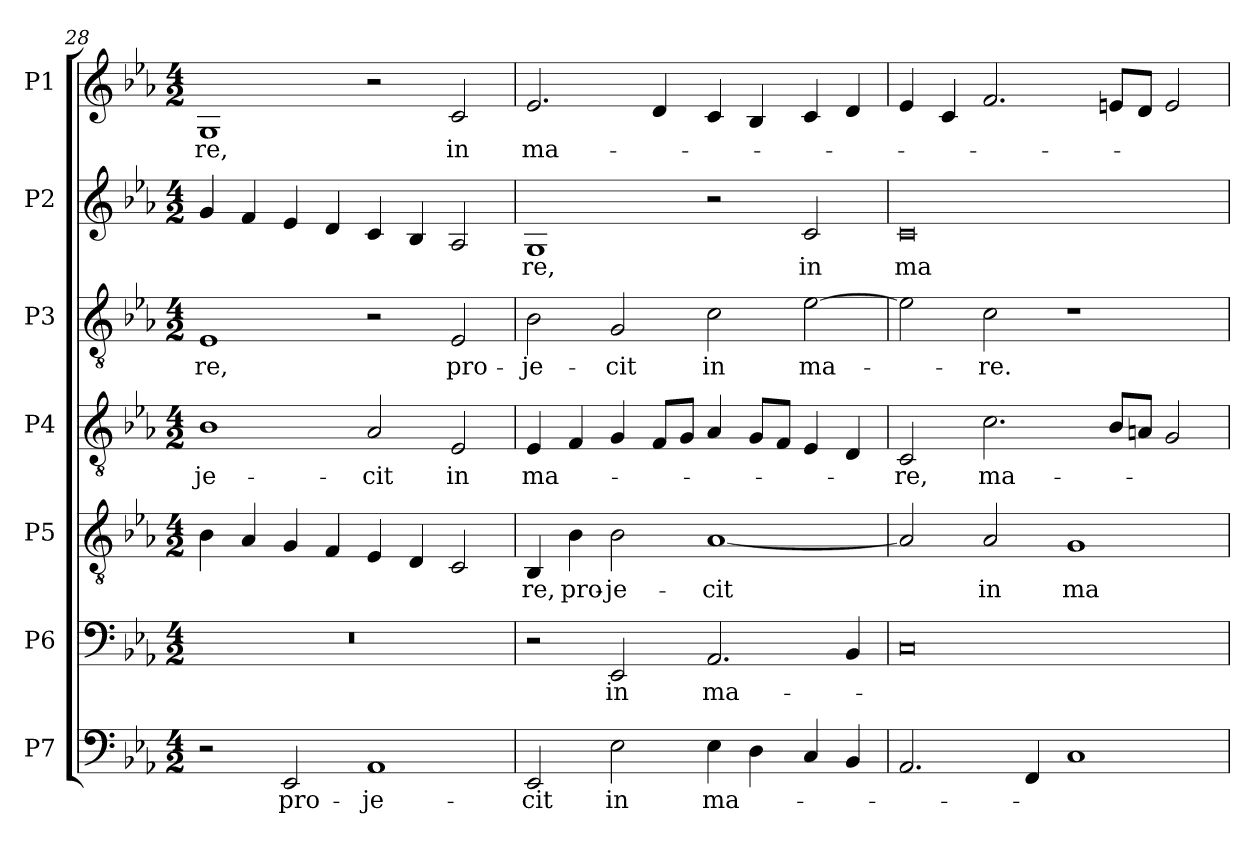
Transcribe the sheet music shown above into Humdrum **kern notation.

**kern	**text	**kern	**text	**kern	**text	**kern	**text	**kern	**text	**kern	**text	**kern	**text
*part7	*part7	*part6	*part6	*part5	*part5	*part4	*part4	*part3	*part3	*part2	*part2	*part1	*part1
*staff7	*staff7	*staff6	*staff6	*staff5	*staff5	*staff4	*staff4	*staff3	*staff3	*staff2	*staff2	*staff1	*staff1
*I"P7	*	*I"P6	*	*I"P5	*	*I"P4	*	*I"P3	*	*I"P2	*	*I"P1	*
!!LO:PB:g=z
*clefF4	*	*clefF4	*	*clefGv2	*	*clefGv2	*	*clefGv2	*	*clefG2	*	*clefG2	*
*k[b-e-a-]	*	*k[b-e-a-]	*	*k[b-e-a-]	*	*k[b-e-a-]	*	*k[b-e-a-]	*	*k[b-e-a-]	*	*k[b-e-a-]	*
*E-:	*	*E-:	*	*E-:	*	*E-:	*	*E-:	*	*E-:	*	*E-:	*
*M4/2	*	*M4/2	*	*M4/2	*	*M4/2	*	*M4/2	*	*M4/2	*	*M4/2	*
=28	=28	=28	=28	=28	=28	=28	=28	=28	=28	=28	=28	=28	=28
!	!	!LO:N:vis=1	!	!	!	!	!	!	!	!	!	!	!
!	!	!	!	!	!	!	!LO:LY:b:color=#000000	!	!	!	!	!	!
!	!	!	!	!	!	!	!	!	!LO:LY:b:color=#000000	!	!	!	!
!	!	!	!	!	!	!	!	!	!	!	!	!	!LO:LY:b:color=#000000
2r	.	0r	.	4B-i\	.	1B-i	-je-	1E-i	-re,	4gi/	.	1Gi	-re,
.	.	.	.	4A-i/	.	.	.	.	.	4fi/	.	.	.
!	!LO:LY:b:color=#000000	!	!	!	!	!	!	!	!	!	!	!	!
2EE-i/	pro-	.	.	4Gi/	.	.	.	.	.	4e-i/	.	.	.
.	.	.	.	4Fi/	.	.	.	.	.	4di/	.	.	.
!	!LO:LY:b:color=#000000	!	!	!	!	!	!	!	!	!	!	!	!
!	!	!	!	!	!	!	!LO:LY:b:color=#000000	!	!	!	!	!	!
1AA-i	-je-	.	.	4E-i/	.	2A-i/	-cit	2r	.	4ci/	.	2r	.
.	.	.	.	4Di/	.	.	.	.	.	4B-i/	.	.	.
!	!	!	!	!	!	!	!LO:LY:b:color=#000000	!	!	!	!	!	!
!	!	!	!	!	!	!	!	!	!LO:LY:b:color=#000000	!	!	!	!
!	!	!	!	!	!	!	!	!	!	!	!	!	!LO:LY:b:color=#000000
.	.	.	.	2Ci/	.	2E-i/	in	2E-i/	pro-	2A-i/	.	2ci/	in
=29	=29	=29	=29	=29	=29	=29	=29	=29	=29	=29	=29	=29	=29
!	!LO:LY:b:color=#000000	!	!	!	!	!	!	!	!	!	!	!	!
!	!	!	!	!	!LO:LY:b:color=#000000	!	!	!	!	!	!	!	!
!	!	!	!	!	!	!	!LO:LY:b:color=#000000	!	!	!	!	!	!
!	!	!	!	!	!	!	!	!	!LO:LY:b:color=#000000	!	!	!	!
!	!	!	!	!	!	!	!	!	!	!	!LO:LY:b:color=#000000	!	!
!	!	!	!	!	!	!	!	!	!	!	!	!	!LO:LY:b:color=#000000
2EE-i/	-cit	2r	.	4BB-i/	-re,	4E-i/	ma-	2B-i\	-je-	1Gi	-re,	2.e-i/	ma-
!	!	!	!	!	!LO:LY:b:color=#000000	!	!	!	!	!	!	!	!
.	.	.	.	4B-i\	pro-	4Fi/	.	.	.	.	.	.	.
!	!LO:LY:b:color=#000000	!	!	!	!	!	!	!	!	!	!	!	!
!	!	!	!LO:LY:b:color=#000000	!	!	!	!	!	!	!	!	!	!
!	!	!	!	!	!LO:LY:b:color=#000000	!	!	!	!	!	!	!	!
!	!	!	!	!	!	!	!	!	!LO:LY:b:color=#000000	!	!	!	!
2E-i\	in	2EE-i/	in	2B-i\	-je-	4Gi/	.	2Gi/	-cit	.	.	.	.
.	.	.	.	.	.	8Fi/L	.	.	.	.	.	4di/	.
.	.	.	.	.	.	8Gi/J	.	.	.	.	.	.	.
!	!LO:LY:b:color=#000000	!	!	!	!	!	!	!	!	!	!	!	!
!	!	!	!LO:LY:b:color=#000000	!	!	!	!	!	!	!	!	!	!
!	!	!	!	!	!LO:LY:b:color=#000000	!	!	!	!	!	!	!	!
!	!	!	!	!	!	!	!	!	!LO:LY:b:color=#000000	!	!	!	!
4E-i\	ma-	2.AA-i/	ma-	[<1A-i	-cit	4A-i/	.	2ci\	in	2r	.	4ci/	.
4Di\	.	.	.	.	.	8Gi/L	.	.	.	.	.	4B-i/	.
.	.	.	.	.	.	8Fi/J	.	.	.	.	.	.	.
!	!	!	!	!	!	!	!	!	!LO:LY:b:color=#000000	!	!	!	!
!	!	!	!	!	!	!	!	!	!	!	!LO:LY:b:color=#000000	!	!
4Ci/	.	.	.	.	.	4E-i/	.	[>2e-i\	ma-	2ci/	in	4ci/	.
4BB-i/	.	4BB-i/	.	.	.	4Di/	.	.	.	.	.	4di/	.
=30	=30	=30	=30	=30	=30	=30	=30	=30	=30	=30	=30	=30	=30
!	!	!	!	!	!	!	!LO:LY:b:color=#000000	!	!	!	!	!	!
!	!	!	!	!	!	!	!	!	!	!	!LO:LY:b:color=#000000	!	!
2.AA-i/	.	0Ci	.	2A-i/]	.	2Ci/	-re,	2e-i\]	.	0ci	ma-	4e-i/	.
.	.	.	.	.	.	.	.	.	.	.	.	4ci/	.
!	!	!	!	!	!LO:LY:b:color=#000000	!	!	!	!	!	!	!	!
!	!	!	!	!	!	!	!LO:LY:b:color=#000000	!	!	!	!	!	!
!	!	!	!	!	!	!	!	!	!LO:LY:b:color=#000000	!	!	!	!
.	.	.	.	2A-i/	in	2.ci\	ma-	2ci\	-re.	.	.	2.fi/	.
4FFi/	.	.	.	.	.	.	.	.	.	.	.	.	.
!	!	!	!	!	!LO:LY:b:color=#000000	!	!	!	!	!	!	!	!
1Ci	.	.	.	1Gi	ma-	.	.	1r	.	.	.	.	.
.	.	.	.	.	.	8B-i/L	.	.	.	.	.	8eni/L	.
.	.	.	.	.	.	8Ani/J	.	.	.	.	.	8di/J	.
.	.	.	.	.	.	2Gi/	.	.	.	.	.	2ei/	.
=	=	=	=	=	=	=	=	=	=	=	=	=	=
*-	*-	*-	*-	*-	*-	*-	*-	*-	*-	*-	*-	*-	*-
